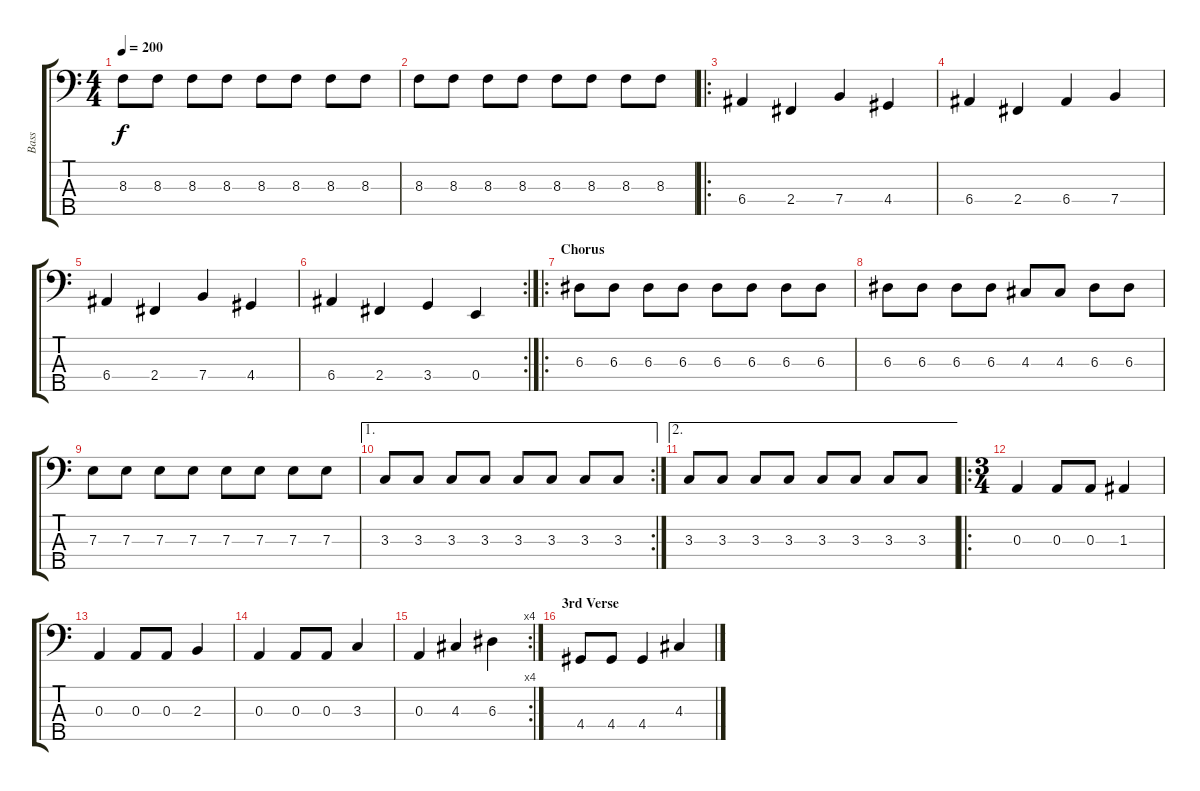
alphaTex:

\track ("Bass" "Bass") {instrument electricbassfinger}
\staff {score tabs}
\tuning (G2 D2 A1 E1 B0) {hide}
\ts (4 4)
\tempo 200
\clef f4
\ks c
8.3.8{dy f} 8.3.8 8.3.8 8.3.8 8.3.8 8.3.8 8.3.8 8.3.8 |
8.3.8 8.3.8 8.3.8 8.3.8 8.3.8 8.3.8 8.3.8 8.3.8 |
\ro
6.4.4 2.4.4 7.4.4 4.4.4 |
6.4.4 2.4.4 6.4.4 7.4.4 |
6.4.4 2.4.4 7.4.4 4.4.4 |
\rc 2
6.4.4 2.4.4 3.4.4 0.4.4 |
\ro
\section ("" "Chorus")
6.3.8 6.3.8 6.3.8 6.3.8 6.3.8 6.3.8 6.3.8 6.3.8 |
6.3.8 6.3.8 6.3.8 6.3.8 4.3.8 4.3.8 6.3.8 6.3.8 |
7.3.8 7.3.8 7.3.8 7.3.8 7.3.8 7.3.8 7.3.8 7.3.8 |
\ae 1
\rc 2
3.3.8 3.3.8 3.3.8 3.3.8 3.3.8 3.3.8 3.3.8 3.3.8 |
\ae 2
3.3.8 3.3.8 3.3.8 3.3.8 3.3.8 3.3.8 3.3.8 3.3.8 |
\ro
\ts (3 4)
0.3.4 0.3.8 0.3.8 1.3.4 |
0.3.4 0.3.8 0.3.8 2.3.4 |
0.3.4 0.3.8 0.3.8 3.3.4 |
\rc 4
0.3.4 4.3.4 6.3.4 |
\section ("" "3rd Verse")
4.4.8 4.4.8 4.4.4 4.3.4
